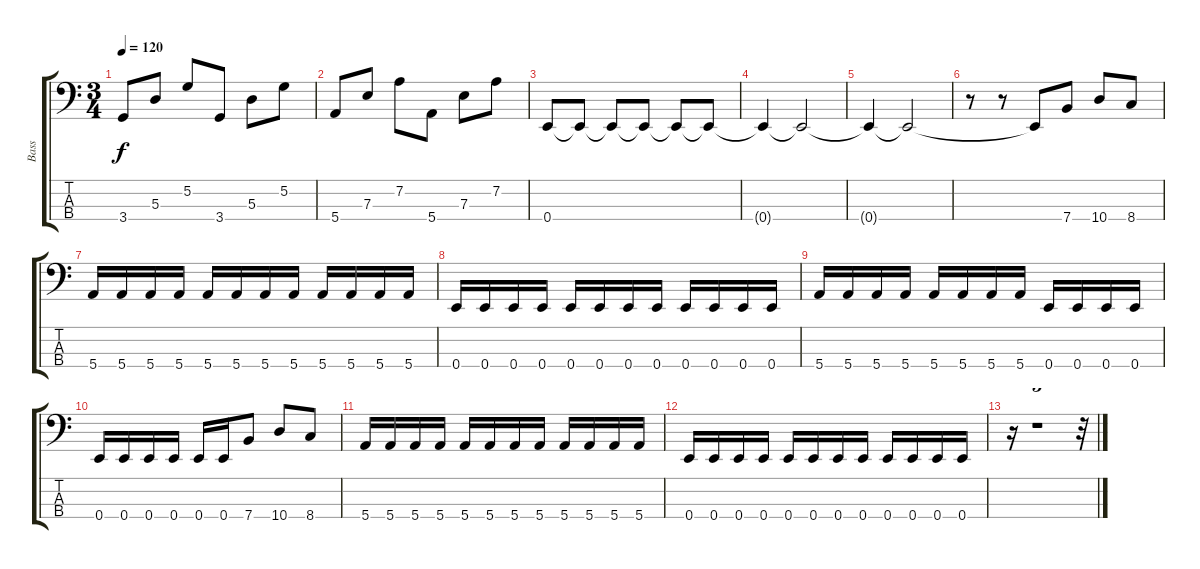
\track ("Bass" "Bass") {instrument electricbassfinger}
\staff {score tabs}
\tuning (G2 D2 A1 E1) {hide}
\ts (3 4)
\tempo 120
\clef f4
\ks c
3.4.8{dy f} 5.3.8 5.2.8 3.4.8 5.3.8 5.2.8 |
5.4.8 7.3.8 7.2.8 5.4.8 7.3.8 7.2.8 |
0.4.8 0.4{t}.8 0.4{t}.8 0.4{t}.8 0.4{t}.8 0.4{t}.8 |
0.4{t}.4 0.4{t}.2 |
0.4{t}.4 0.4{t}.2 |
r.8 r.8 0.4{t}.8 7.4.8 10.4.8 8.4.8 |
5.4.16 5.4.16 5.4.16 5.4.16 5.4.16 5.4.16 5.4.16 5.4.16 5.4.16 5.4.16 5.4.16 5.4.16 |
0.4.16 0.4.16 0.4.16 0.4.16 0.4.16 0.4.16 0.4.16 0.4.16 0.4.16 0.4.16 0.4.16 0.4.16 |
5.4.16 5.4.16 5.4.16 5.4.16 5.4.16 5.4.16 5.4.16 5.4.16 0.4.16 0.4.16 0.4.16 0.4.16 |
0.4.16 0.4.16 0.4.16 0.4.16 0.4.16 0.4.16 7.4.8 10.4.8 8.4.8 |
5.4.16 5.4.16 5.4.16 5.4.16 5.4.16 5.4.16 5.4.16 5.4.16 5.4.16 5.4.16 5.4.16 5.4.16 |
0.4.16 0.4.16 0.4.16 0.4.16 0.4.16 0.4.16 0.4.16 0.4.16 0.4.16 0.4.16 0.4.16 0.4.16 |
r.16 r.1{tu (3 2)} r.32{tu (3 2)}
